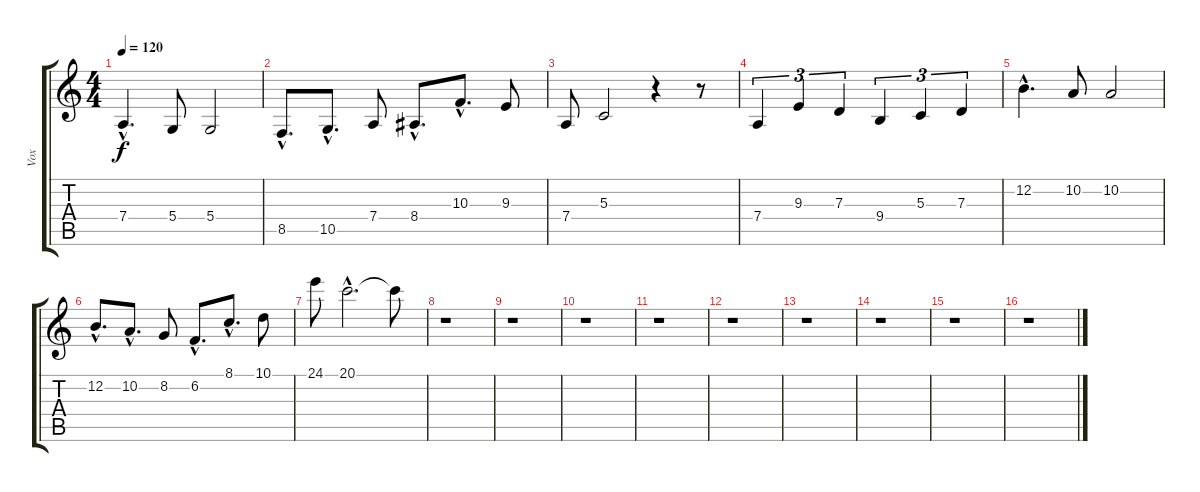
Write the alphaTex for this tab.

\track ("Vox" "Vox") {instrument lead6voice}
\staff {score tabs}
\tuning (E4 B3 G3 D3 A2 E2) {hide}
\ts (4 4)
\tempo 120
\clef g2
\ks c
7.4{hac}.4{d dy f} 5.4.8 5.4.2 |
8.5{hac}.8{d} 10.5{hac}.8{d} 7.4.8 8.4{hac}.8{d} 10.3{hac}.8{d} 9.3.8 |
7.4.8 5.3.2 r.4 r.8 |
7.4.4{tu (3 2)} 9.3.4{tu (3 2)} 7.3.4{tu (3 2)} 9.4.4{tu (3 2)} 5.3.4{tu (3 2)} 7.3.4{tu (3 2)} |
12.2{hac}.4{d} 10.2.8 10.2.2 |
12.2{hac}.8{d} 10.2{hac}.8{d} 8.2.8 6.2{hac}.8{d} 8.1{hac}.8{d} 10.1.8 |
24.1.8 20.1{hac}.2{d} 20.1{t}.8 |
r.1 |
r.1 |
r.1 |
r.1 |
r.1 |
r.1 |
r.1 |
r.1 |
r.1
